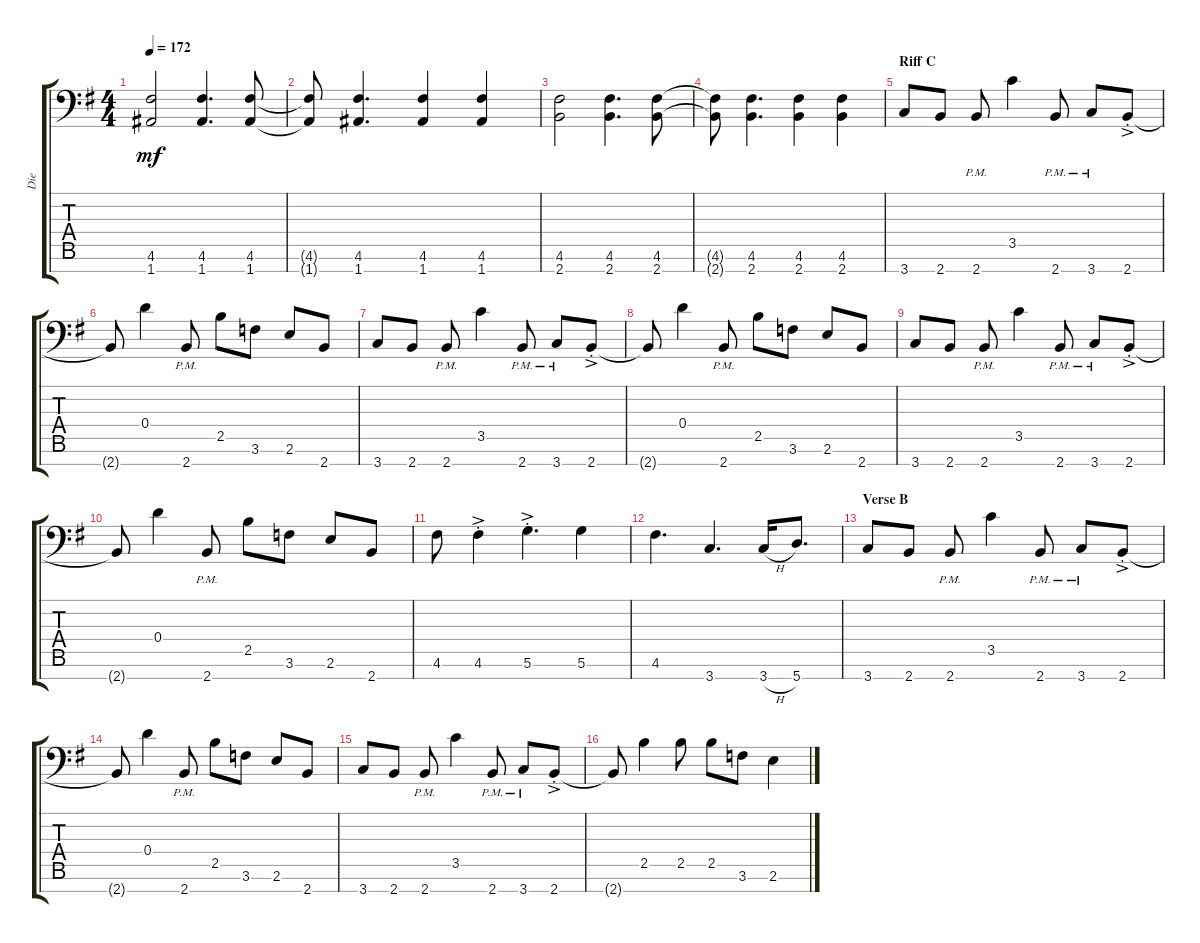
\track ("Die" "Die") {instrument distortionguitar}
\staff {score tabs}
\tuning (E4 B3 G3 D3 A2 D2 A1) {hide}
\ts (4 4)
\tempo 172
\clef f4
\ks eminor
(4.6 1.7).2{dy mf} (4.6 1.7).4{d} (4.6 1.7).8 |
(4.6{t} 1.7{t}).8 (4.6 1.7).4{d} (4.6 1.7).4 (4.6 1.7).4 |
(4.6 2.7).2 (4.6 2.7).4{d} (4.6 2.7).8 |
(4.6{t} 2.7{t}).8 (4.6 2.7).4{d} (4.6 2.7).4 (4.6 2.7).4 |
\section ("" "Riff C")
3.7.8 2.7.8 2.7{pm}.8 3.5.4 2.7{pm}.8 3.7{pm}.8 2.7{ac st}.8 |
2.7{t}.8 0.4.4 2.7{pm}.8 2.5.8 3.6.8 2.6.8 2.7.8 |
3.7.8 2.7.8 2.7{pm}.8 3.5.4 2.7{pm}.8 3.7{pm}.8 2.7{ac st}.8 |
2.7{t}.8 0.4.4 2.7{pm}.8 2.5.8 3.6.8 2.6.8 2.7.8 |
3.7.8 2.7.8 2.7{pm}.8 3.5.4 2.7{pm}.8 3.7{pm}.8 2.7{ac st}.8 |
2.7{t}.8 0.4.4 2.7{pm}.8 2.5.8 3.6.8 2.6.8 2.7.8 |
4.6.8 4.6{ac st}.4 5.6{ac st}.4{d} 5.6.4 |
4.6.4{d} 3.7.4{d} 3.7{h}.16 5.7.8{d} |
\section ("" "Verse B")
3.7.8 2.7.8 2.7{pm}.8 3.5.4 2.7{pm}.8 3.7{pm}.8 2.7{ac st}.8 |
2.7{t}.8 0.4.4 2.7{pm}.8 2.5.8 3.6.8 2.6.8 2.7.8 |
3.7.8 2.7.8 2.7{pm}.8 3.5.4 2.7{pm}.8 3.7{pm}.8 2.7{ac st}.8 |
2.7{t}.8 2.5.4 2.5.8 2.5.8 3.6.8 2.6.4
